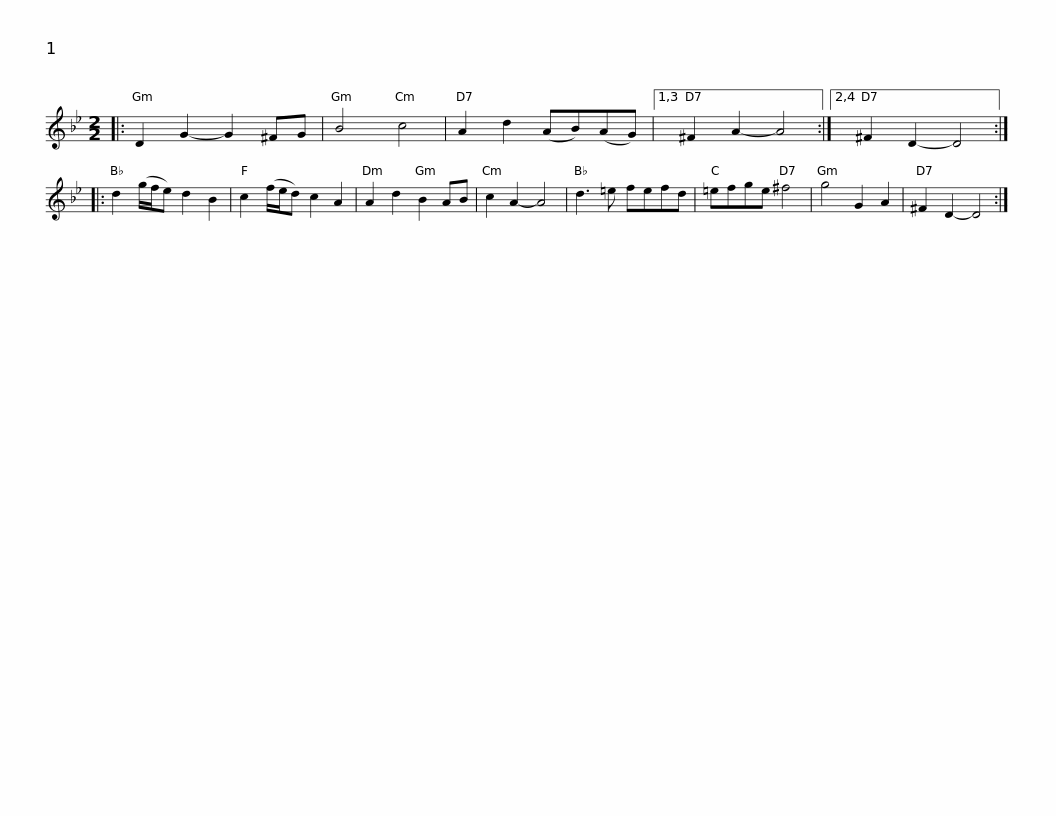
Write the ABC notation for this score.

X:1
L:1/8
M:2/2
I:linebreak $
K:Gmin
V:1 treble
V:1
|: D2 G2- G2 ^FG | B4 c4 | A2 d2 (AB)(AG) |1,3 ^F2 A2- A4 :|2,4 ^F2 D2- D4 :: %5
 d2 (g/f/e) d2 B2 | c2 (f/e/d) c2 A2 |$ A2 d2 B2 AB | c2 A2- A4 | d3 =e fefd | %10
 =efge ^f4 | g4 G2 A2 | ^F2 D2- D4 :| %13
